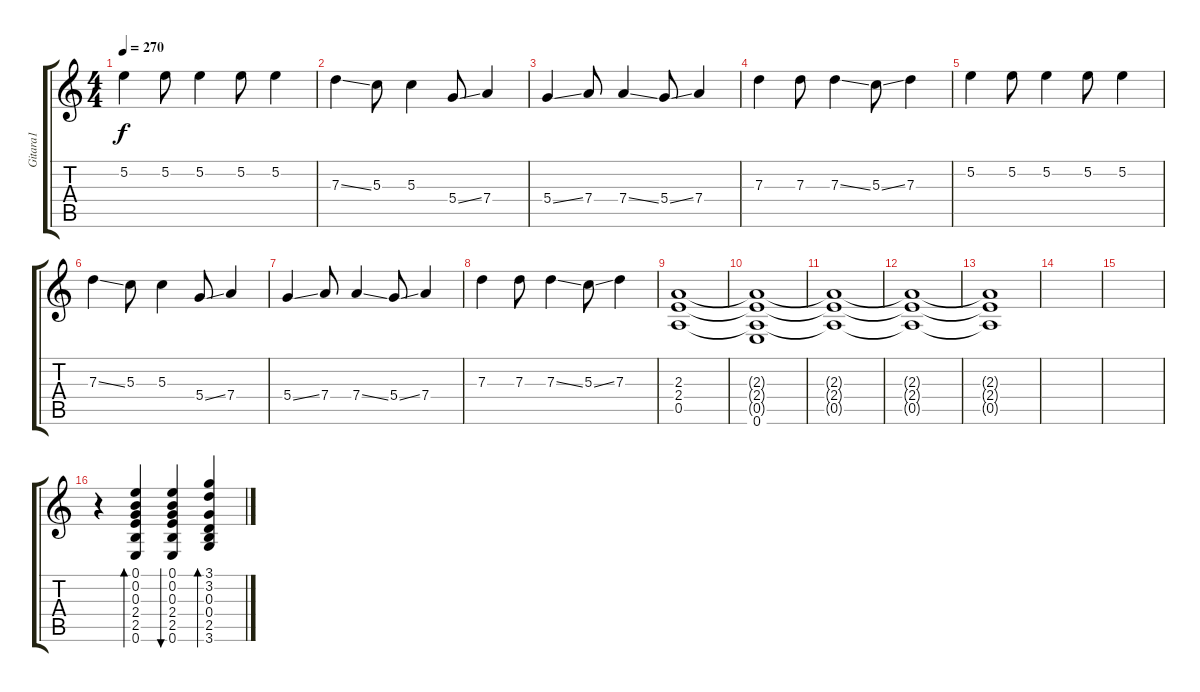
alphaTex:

\track ("Gitara1" "Gitara1") {instrument acousticguitarsteel}
\staff {score tabs}
\tuning (E4 B3 G3 D3 A2 E2) {hide}
\ts (4 4)
\tempo 270
\clef g2
\ks c
5.2.4{dy f} 5.2.8 5.2.4 5.2.8 5.2.4 |
7.3{ss}.4 5.3.8 5.3.4 5.4{ss}.8 7.4.4 |
5.4{ss}.4 7.4.8 7.4{ss}.4 5.4{ss}.8 7.4.4 |
7.3.4 7.3.8 7.3{ss}.4 5.3{ss}.8 7.3.4 |
5.2.4 5.2.8 5.2.4 5.2.8 5.2.4 |
7.3{ss}.4 5.3.8 5.3.4 5.4{ss}.8 7.4.4 |
5.4{ss}.4 7.4.8 7.4{ss}.4 5.4{ss}.8 7.4.4 |
7.3.4 7.3.8 7.3{ss}.4 5.3{ss}.8 7.3.4 |
(2.3 2.4 0.5).1{volume 10} |
(2.3{t} 2.4{t} 0.5{t} 0.6).1 |
(2.3{t} 2.4{t} 0.5{t}).1 |
(2.3{t} 2.4{t} 0.5{t}).1 |
(2.3{t} 2.4{t} 0.5{t}).1 |
|
|
r.4{instrument acousticguitarsteel} (0.1 0.2 0.3 2.4 2.5 0.6).4{bd 60} (0.1 0.2 0.3 2.4 2.5 0.6).4{bu 60} (3.1 3.2 0.3 0.4 2.5 3.6).4{bd 60}
